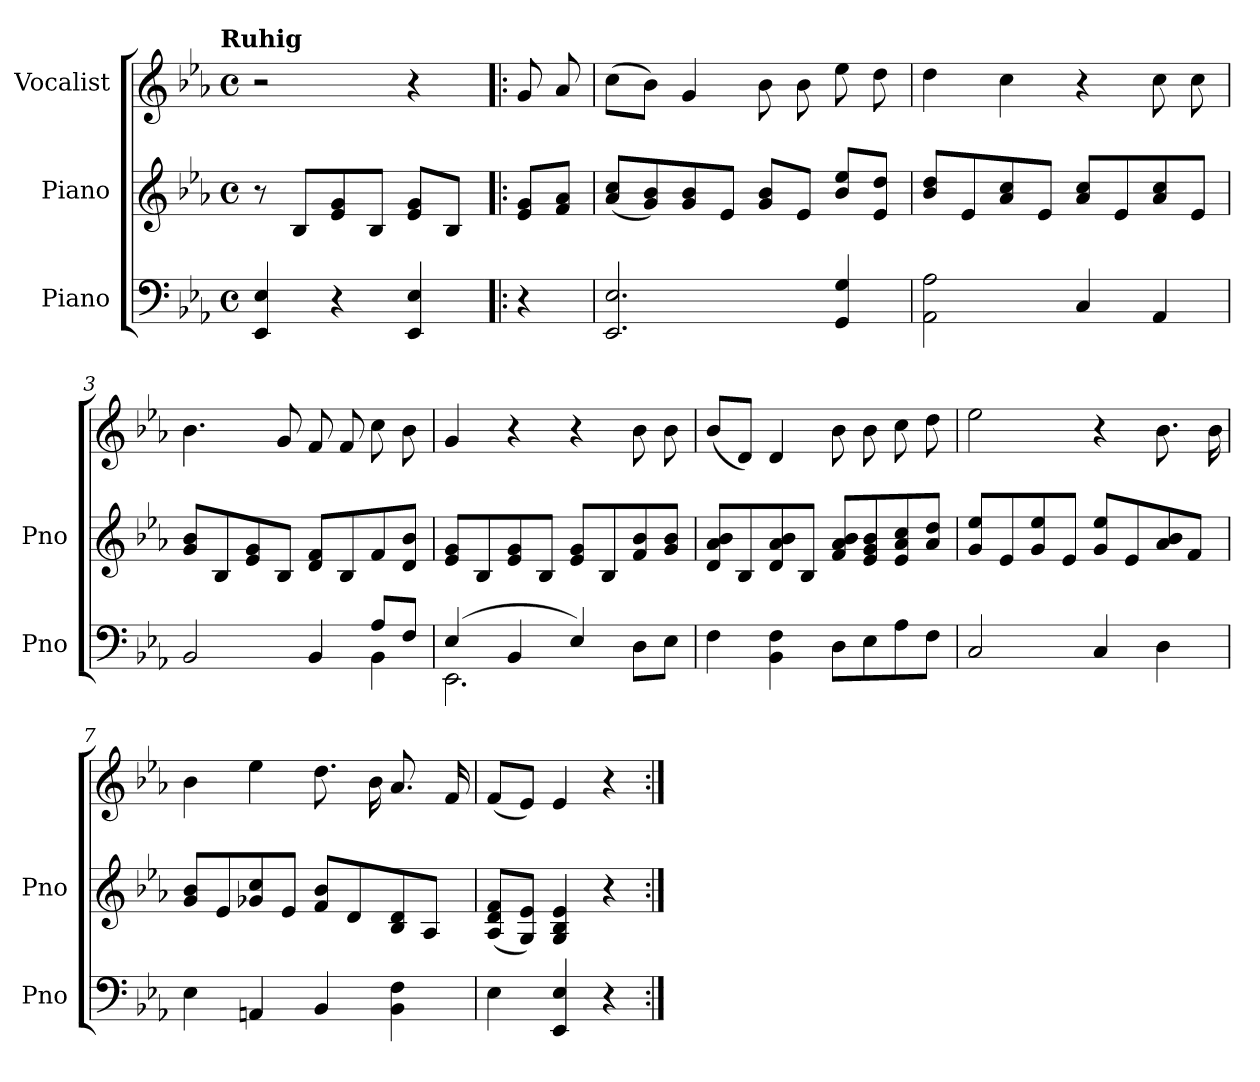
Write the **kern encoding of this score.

**kern	**kern	**kern
*part3	*part2	*part1
*staff3	*staff2	*staff1
*I"Piano	*I"Piano	*I"Vocalist
*I'Pno	*I'Pno	*
*clefF4	*clefG2	*clefG2
*k[b-e-a-]	*k[b-e-a-]	*k[b-e-a-]
*E-:	*E-:	*E-:
!!LO:TX:omd:t=Ruhig
*M4/4	*M4/4	*M4/4
*met(c)	*met(c)	*met(c)
*MM110	*MM110	*MM110
=	=	=
4EE- 4E-	8r	2r
.	8B-L	.
4r	8e- 8g	.
.	8B-J	.
4EE- 4E-	8e- 8gL	4r
.	8B-J	.
=!|:	=!|:	=!|:
4r	8e- 8gL	8g
.	8f 8a-J	8a-
=1	=1	=1
2.EE- 2.E-	(8a- 8ccL	(8ccL
.	8g 8b-)	8b-J)
.	8g 8b-	4g
.	8e-J	.
.	8g 8b-L	8b-
.	8e-J	8b-
4GG 4G	8b- 8ee-L	8ee-
.	8e- 8ddJ	8dd
=2	=2	=2
2AA- 2A-	8b- 8ddL	4dd
.	8e-	.
.	8a- 8cc	4cc
.	8e-J	.
4C	8a- 8ccL	4r
.	8e-	.
4AA-	8a- 8cc	8cc
.	8e-J	8cc
=3	=3	=3
*^	*	*
2BB-	2ryy	8g 8b-L	4.b-
.	.	8B-	.
.	.	8e- 8g	.
.	.	8B-J	8g
4BB-	8ryy	8d 8fL	8f
.	8ryy	8B-	8f
8A-L	4BB-	8f	8cc
8FJ	.	8d 8b-J	8b-
=4	=4	=4	=4
(4E-	2.EE-	8e- 8gL	4g
.	.	8B-	.
4BB-	.	8e- 8g	4r
.	.	8B-J	.
4E-)	.	8e- 8gL	4r
.	.	8B-	.
4ryy	8DL	8f 8b-	8b-
.	8E-J	8g 8b-J	8b-
*v	*v	*	*
=5	=5	=5
4F	8d 8a- 8b-L	(8b-L
.	8B-	8dJ)
4BB- 4F	8d 8a- 8b-	4d
.	8B-J	.
8DL	8f 8a- 8b-L	8b-
8E-	8e- 8g 8b-	8b-
8A-	8e- 8a- 8cc	8cc
8FJ	8a- 8ddJ	8dd
=6	=6	=6
2C	8g 8ee-L	2ee-
.	8e-	.
.	8g 8ee-	.
.	8e-J	.
4C	8g 8ee-L	4r
.	8e-	.
4D	8a- 8b-	8.b-
.	8fJ	.
.	.	16b-
=7	=7	=7
4E-	8g 8b-L	4b-
.	8e-	.
4AAn	8g-X 8cc	4ee-
.	8e-J	.
4BB-	8f 8b-L	8.dd
.	8d	.
.	.	16b-
4BB- 4F	8B- 8d	8.a-
.	8A-J	.
.	.	16f
=8	=8	=8
4E-	(8A- 8d 8fL	(8fL
.	8G 8e-J)	8e-J)
4EE- 4E-	4G 4B- 4e-	4e-
4r	4r	4r
=:|!	=:|!	=:|!
*-	*-	*-
